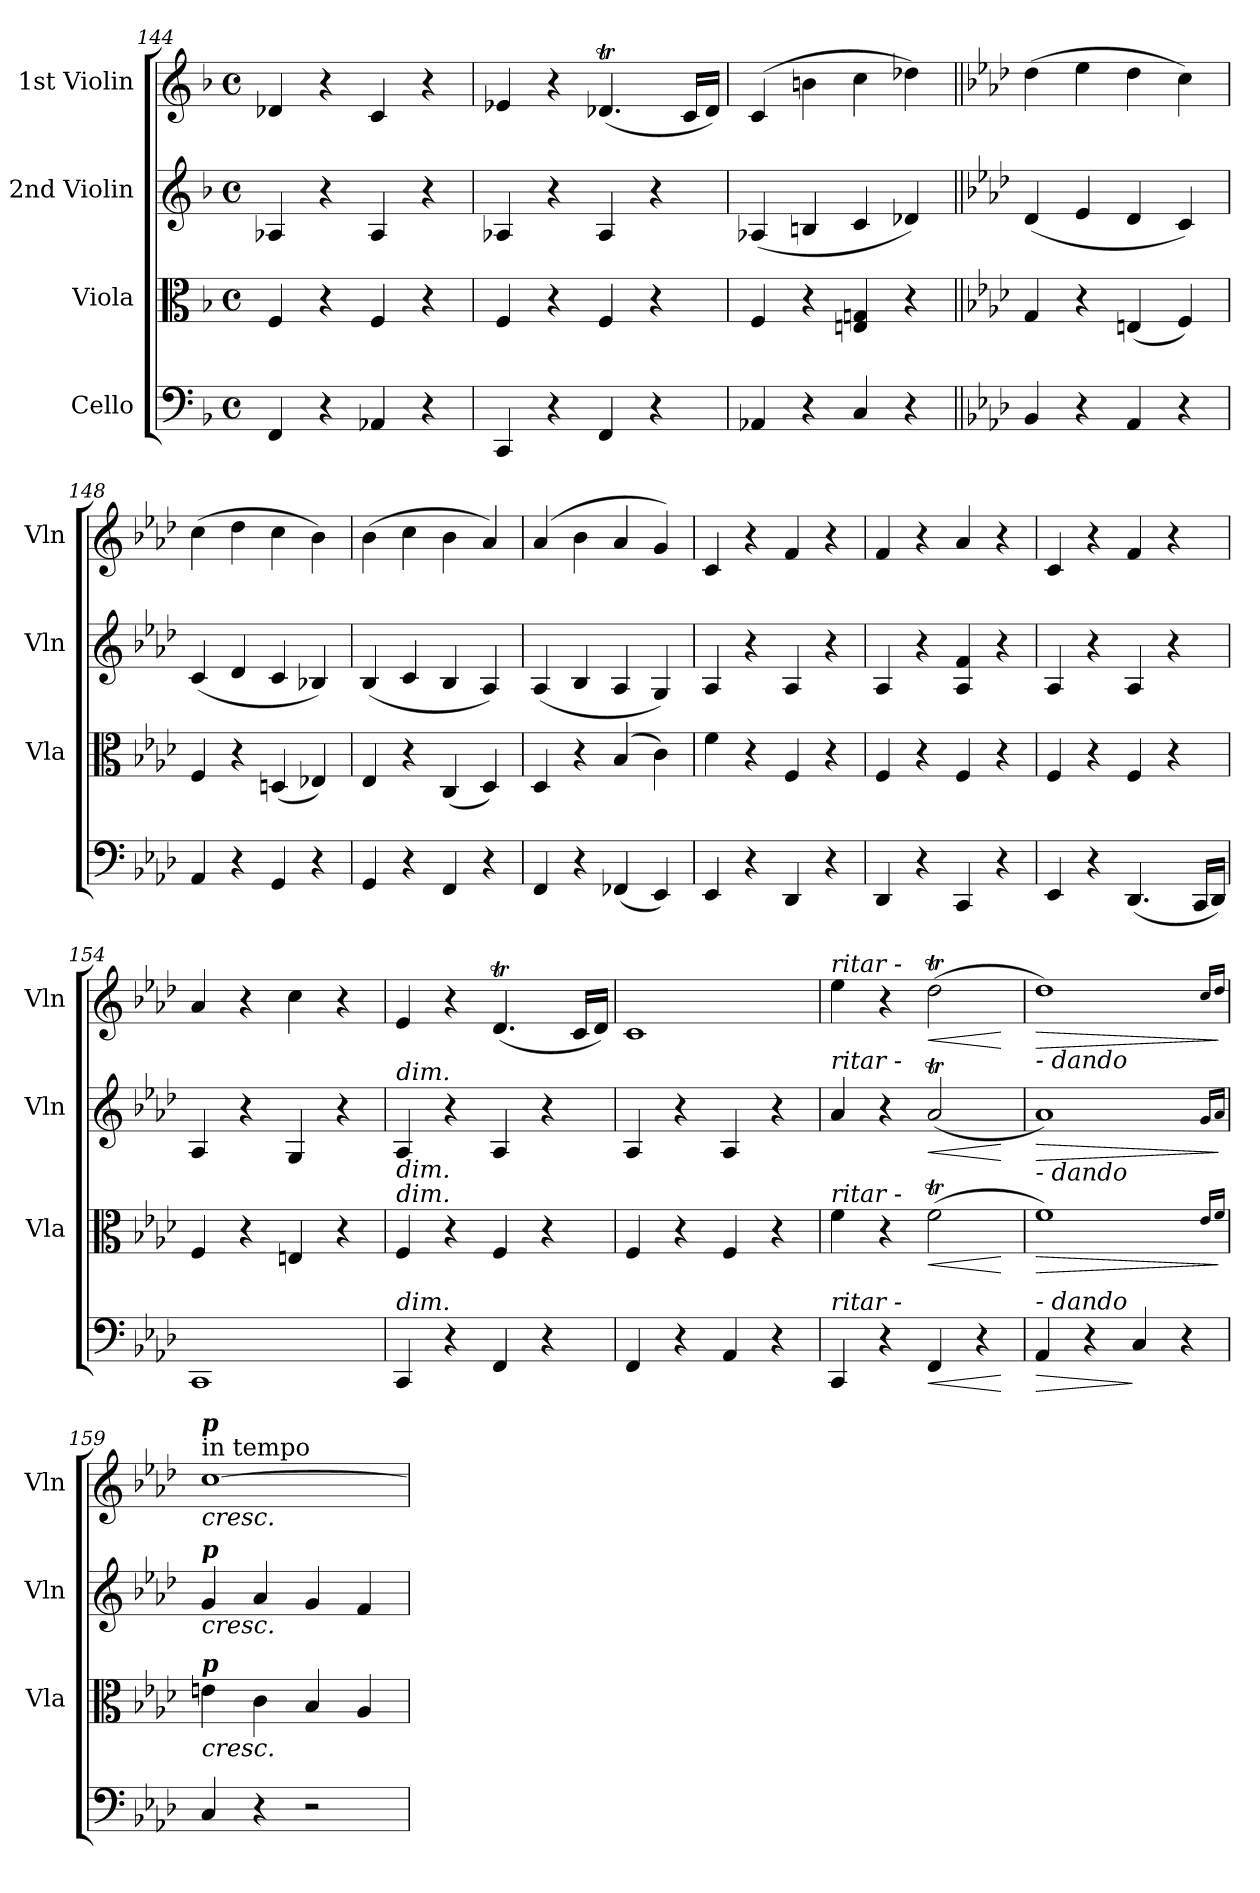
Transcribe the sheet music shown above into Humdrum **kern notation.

**kern	**dynam	**kern	**dynam	**kern	**dynam	**kern	**dynam
*part4	*part4	*part3	*part3	*part2	*part2	*part1	*part1
*staff4	*staff4	*staff3	*staff3	*staff2	*staff2	*staff1	*staff1
*I"Cello	*	*I"Viola	*	*I"2nd Violin	*	*I"1st Violin	*
*	*	*I'Vla	*	*I'Vln	*	*I'Vln	*
*clefF4	*	*clefC3	*	*clefG2	*	*clefG2	*
*k[b-]	*	*k[b-]	*	*k[b-]	*	*k[b-]	*
*F:	*	*F:	*	*F:	*	*F:	*
*M4/4	*	*M4/4	*	*M4/4	*	*M4/4	*
*met(c)	*	*met(c)	*	*met(c)	*	*met(c)	*
=144	=144	=144	=144	=144	=144	=144	=144
4FF	.	4F	.	4A-X	.	4d-X	.
4r	.	4r	.	4r	.	4r	.
4AA-X	.	4F	.	4A-	.	4c	.
4r	.	4r	.	4r	.	4r	.
=145	=145	=145	=145	=145	=145	=145	=145
4CC	.	4F	.	4A-X	.	4e-X	.
4r	.	4r	.	4r	.	4r	.
4FF	.	4F	.	4A-	.	(4.d-XT	.
4r	.	4r	.	4r	.	.	.
.	.	.	.	.	.	16cLL	.
.	.	.	.	.	.	16d-JJ)	.
=146	=146	=146	=146	=146	=146	=146	=146
4AA-X	.	4F	.	(4A-X	.	(4c	.
4r	.	4r	.	4Bn	.	4bn	.
4C	.	4En 4Gn	.	4c	.	4cc	.
4r	.	4r	.	4d-X)	.	4dd-X)	.
=147||	=147||	=147||	=147||	=147||	=147||	=147||	=147||
*k[b-e-a-d-]	*	*k[b-e-a-d-]	*	*k[b-e-a-d-]	*	*k[b-e-a-d-]	*
*A-:	*	*A-:	*	*A-:	*	*A-:	*
4BB-	.	4G	.	(4d-	.	(4dd-	.
4r	.	4r	.	4e-	.	4ee-	.
4AA-	.	(4En	.	4d-	.	4dd-	.
4r	.	4F)	.	4c)	.	4cc)	.
=148	=148	=148	=148	=148	=148	=148	=148
4AA-	.	4F	.	(4c	.	(4cc	.
4r	.	4r	.	4d-	.	4dd-	.
4GG	.	(4Dn	.	4c	.	4cc	.
4r	.	4E-X)	.	4B-X)	.	4b-)	.
=149	=149	=149	=149	=149	=149	=149	=149
4GG	.	4E-	.	(4B-	.	(4b-	.
4r	.	4r	.	4c	.	4cc	.
4FF	.	(4C	.	4B-	.	4b-	.
4r	.	4D-)	.	4A-)	.	4a-)	.
=150	=150	=150	=150	=150	=150	=150	=150
4FF	.	4D-	.	(4A-	.	(4a-	.
4r	.	4r	.	4B-	.	4b-	.
(4FF-X	.	(4B-	.	4A-	.	4a-	.
4EE-)	.	4c)	.	4G)	.	4g)	.
=151	=151	=151	=151	=151	=151	=151	=151
4EE-	.	4f	.	4A-	.	4c	.
4r	.	4r	.	4r	.	4r	.
4DD-	.	4F	.	4A-	.	4f	.
4r	.	4r	.	4r	.	4r	.
=152	=152	=152	=152	=152	=152	=152	=152
4DD-	.	4F	.	4A-	.	4f	.
4r	.	4r	.	4r	.	4r	.
4CC	.	4F	.	4A- 4f	.	4a-	.
4r	.	4r	.	4r	.	4r	.
=153	=153	=153	=153	=153	=153	=153	=153
4EE-	.	4F	.	4A-	.	4c	.
4r	.	4r	.	4r	.	4r	.
(4.DD-	.	4F	.	4A-	.	4f	.
.	.	4r	.	4r	.	4r	.
16CCLL	.	.	.	.	.	.	.
16DD-JJ)	.	.	.	.	.	.	.
=154	=154	=154	=154	=154	=154	=154	=154
1CC	.	4F	.	4A-	.	4a-	.
.	.	4r	.	4r	.	4r	.
.	.	4En	.	4G	.	4cc	.
.	.	4r	.	4r	.	4r	.
=155	=155	=155	=155	=155	=155	=155	=155
!	!	!	!	!LO:TX:a:i:t=dim.	!	!	!
!	!	!LO:TX:a:i:t=dim.	!	!	!	!	!
!	!	!LO:TX:a:i:t=dim.	!	!	!	!	!
!LO:TX:a:i:t=dim.	!	!	!	!	!	!	!
4CC	.	4F	.	4A-	.	4e-	.
4r	.	4r	.	4r	.	4r	.
4FF	.	4F	.	4A-	.	(4.d-T	.
4r	.	4r	.	4r	.	.	.
.	.	.	.	.	.	16cLL	.
.	.	.	.	.	.	16d-JJ)	.
=156	=156	=156	=156	=156	=156	=156	=156
4FF	.	4F	.	4A-	.	1c	.
4r	.	4r	.	4r	.	.	.
4AA-	.	4F	.	4A-	.	.	.
4r	.	4r	.	4r	.	.	.
=157	=157	=157	=157	=157	=157	=157	=157
!	!	!	!	!	!	!LO:TX:a:i:t=ritar -	!
!	!	!	!	!LO:TX:a:i:t=ritar -	!	!	!
!	!	!LO:TX:a:i:t=ritar -	!	!	!	!	!
!LO:TX:a:i:t=ritar -	!	!	!	!	!	!	!
4CC	.	4f	.	4a-	.	4ee-	.
4r	.	4r	.	4r	.	4r	.
!	!LO:HP:b	!	!LO:HP:b	!	!LO:HP:b	!	!LO:HP:b
4FF	<	(2fT	<	(2a-T	<	(2dd-T	<
4r	.	.	.	.	.	.	.
.	[	.	[	.	[	.	[
=158	=158	=158	=158	=158	=158	=158	=158
!	!	!	!	!	!	!LO:TX:b:i:t=- dando	!
!	!	!	!	!LO:TX:b:i:t=- dando	!	!	!
!LO:TX:a:i:t=- dando	!	!	!	!	!	!	!
!	!LO:HP:b	!	!LO:HP:b	!	!LO:HP:b	!	!LO:HP:b
4AA-	>	1f)	>	1a-)	>	1dd-)	>
4r	.	.	.	.	.	.	.
4C	]	.	.	.	.	.	.
4r	.	.	.	.	.	.	.
.	.	16qqe-/LL	.	16qqg/LL	.	16qqcc/LL	.
.	.	16qqf/JJ	.	16qqa-/JJ	.	16qqdd-/JJ	.
.	.	.	]	.	]	.	]
=159	=159	=159	=159	=159	=159	=159	=159
!	!	!	!	!	!	!LO:TX:a:t=in tempo	!
!	!	!	!	!	!	!LO:TX:b:i:t=cresc.	!
!	!	!	!	!	!	!LO:TX:a:Bi:t=p	!
!	!	!	!	!LO:TX:b:i:t=cresc.	!	!	!
!	!	!	!	!LO:TX:a:Bi:t=p	!	!	!
!	!	!LO:TX:b:i:t=cresc.	!	!	!	!	!
!	!	!LO:TX:a:Bi:t=p	!	!	!	!	!
4C	.	4en	.	4g	.	[1cc	.
4r	.	4c	.	4a-	.	.	.
2r	.	4B-	.	4g	.	.	.
.	.	4A-	.	4f	.	.	.
=	=	=	=	=	=	=	=
*-	*-	*-	*-	*-	*-	*-	*-
